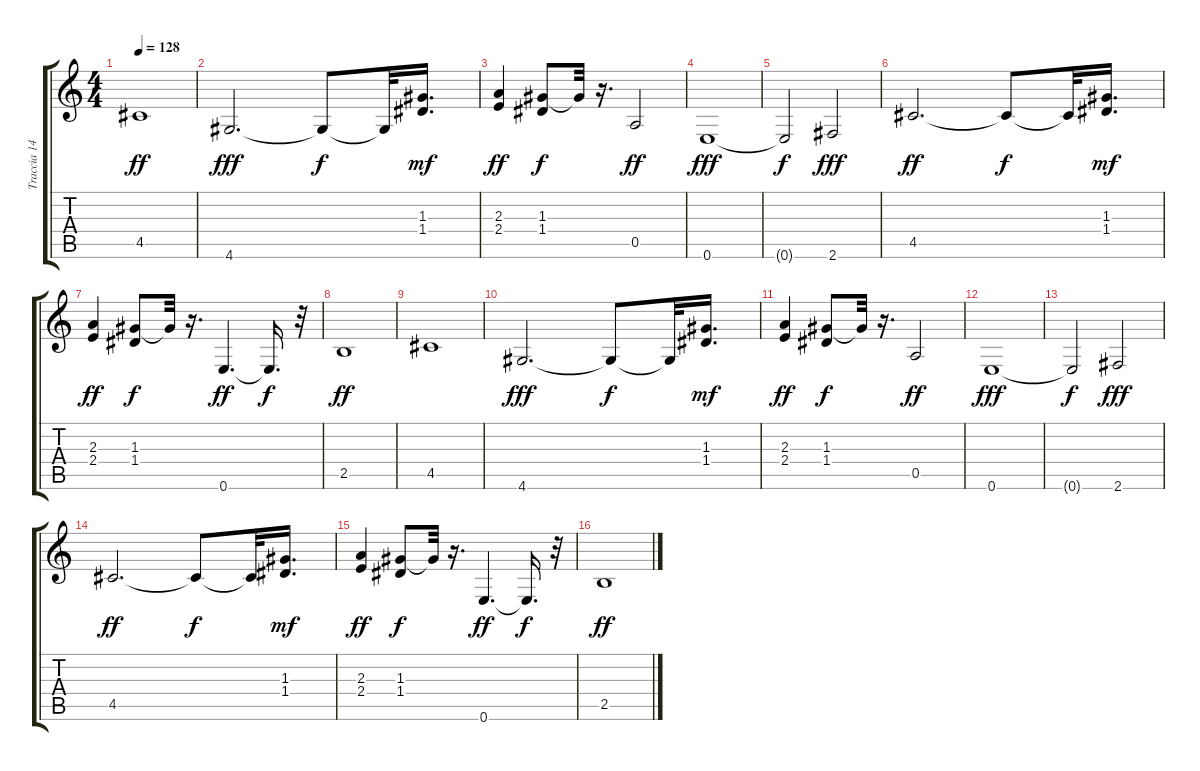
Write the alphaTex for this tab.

\track ("Traccia 14" "Traccia 14") {instrument electricguitarmuted}
\staff {score tabs}
\tuning (E4 B3 G3 D3 A2 E2) {hide}
\ts (4 4)
\tempo 128
\clef g2
\ks c
4.5.1{dy ff} |
4.6.2{d dy fff} 4.6{t}.8{dy f} 4.6{t}.32 (1.3 1.4).16{d dy mf} |
(2.3 2.4).4{dy ff} (1.3 1.4).8{dy f} 1.3{t}.32 r.16{d} 0.5.2{dy ff} |
0.6.1{dy fff} |
0.6{t}.2{dy f} 2.6.2{dy fff} |
4.5.2{d dy ff} 4.5{t}.8{dy f} 4.5{t}.32 (1.3 1.4).16{d dy mf} |
(2.3 2.4).4{dy ff} (1.3 1.4).8{dy f} 1.3{t}.32 r.16{d} 0.6.4{d dy ff} 0.6{t}.16{d dy f} r.32 |
2.5.1{dy ff} |
4.5.1 |
4.6.2{d dy fff} 4.6{t}.8{dy f} 4.6{t}.32 (1.3 1.4).16{d dy mf} |
(2.3 2.4).4{dy ff} (1.3 1.4).8{dy f} 1.3{t}.32 r.16{d} 0.5.2{dy ff} |
0.6.1{dy fff} |
0.6{t}.2{dy f} 2.6.2{dy fff} |
4.5.2{d dy ff} 4.5{t}.8{dy f} 4.5{t}.32 (1.3 1.4).16{d dy mf} |
(2.3 2.4).4{dy ff} (1.3 1.4).8{dy f} 1.3{t}.32 r.16{d} 0.6.4{d dy ff} 0.6{t}.16{d dy f} r.32 |
2.5.1{dy ff}
